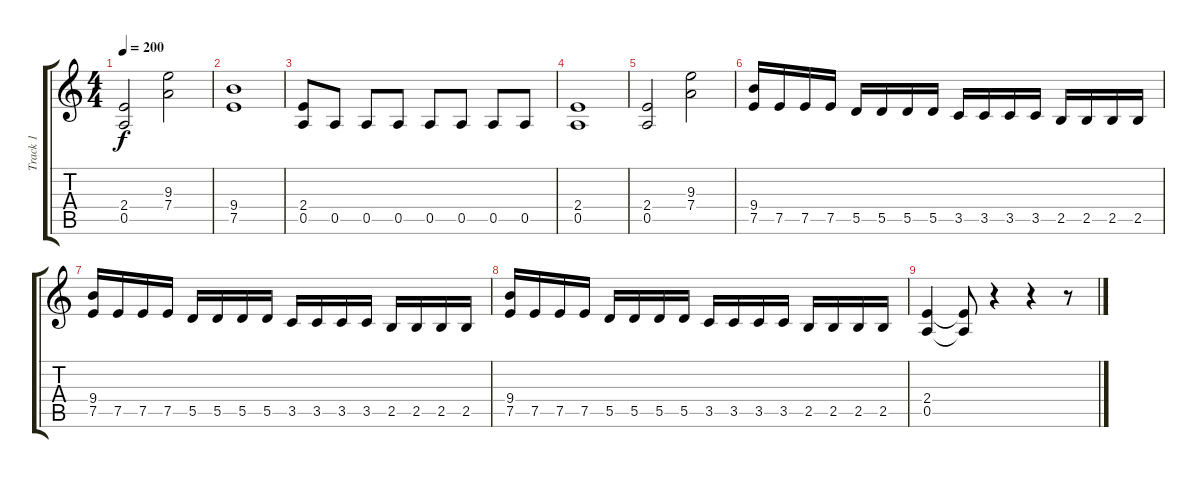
\track ("Track 1" "Track 1") {instrument distortionguitar}
\staff {score tabs}
\tuning (E4 B3 G3 D3 A2 E2) {hide}
\ts (4 4)
\tempo 200
\clef g2
\ks c
(2.4 0.5).2{dy f} (9.3 7.4).2 |
(9.4 7.5).1 |
(2.4 0.5).8 0.5.8 0.5.8 0.5.8 0.5.8 0.5.8 0.5.8 0.5.8 |
(2.4 0.5).1 |
(2.4 0.5).2 (9.3 7.4).2 |
(9.4 7.5).16 7.5.16 7.5.16 7.5.16 5.5.16 5.5.16 5.5.16 5.5.16 3.5.16 3.5.16 3.5.16 3.5.16 2.5.16 2.5.16 2.5.16 2.5.16 |
(9.4 7.5).16 7.5.16 7.5.16 7.5.16 5.5.16 5.5.16 5.5.16 5.5.16 3.5.16 3.5.16 3.5.16 3.5.16 2.5.16 2.5.16 2.5.16 2.5.16 |
(9.4 7.5).16 7.5.16 7.5.16 7.5.16 5.5.16 5.5.16 5.5.16 5.5.16 3.5.16 3.5.16 3.5.16 3.5.16 2.5.16 2.5.16 2.5.16 2.5.16 |
(2.4 0.5).4 (2.4{t} 0.5{t}).8 r.4 r.4 r.8
